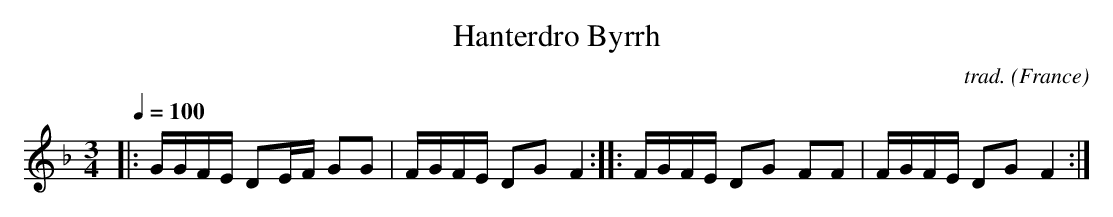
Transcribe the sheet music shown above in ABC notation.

X:1
T:Hanterdro Byrrh
C:trad.
O:France
M:3/4
L:1/16
Q:1/4=100
K:F
|:GGFE D2EF G2G2|FGFE D2G2 F4::FGFE D2G2 F2F2|FGFE D2G2F4:|
